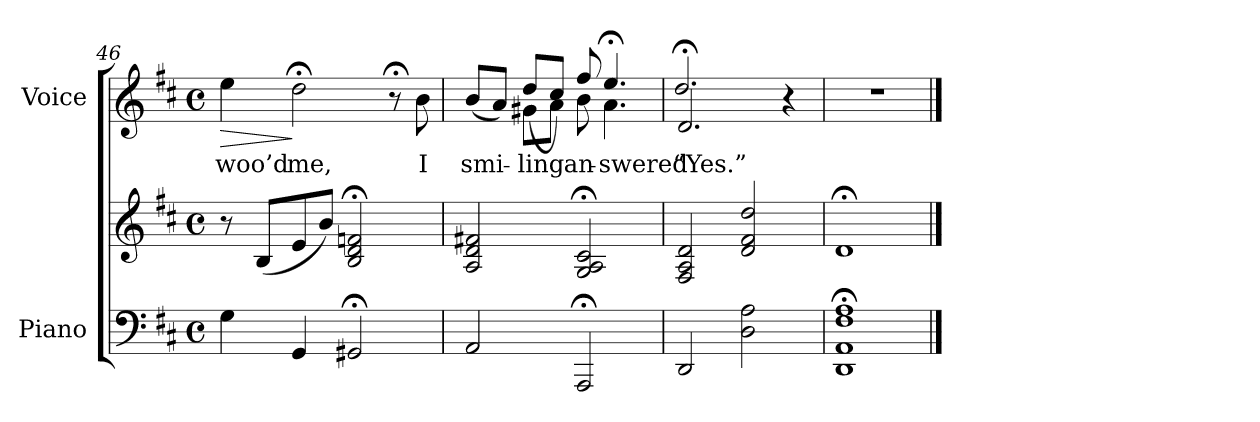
**kern	**kern	**kern	**text	**dynam
*part2	*part2	*part1	*part1	*part1
*staff3	*staff2	*staff1	*staff1	*staff1
*I"Piano	*	*I"Voice	*	*
*I'Pno	*	*	*	*
!!LO:LB:g=z
*clefF4	*clefG2	*clefG2	*	*
*k[f#c#]	*k[f#c#]	*k[f#c#]	*	*
*M4/4	*M4/4	*M4/4	*	*
*met(c)	*met(c)	*met(c)	*	*
=46	=46	=46	=46	=46
!	!	!	!LO:LY:b	!LO:HP:b
4G\	8r	4ee\	woo’d	>
.	(<8B/L	.	.	.
!	!	!	!LO:LY:b	!
4GG/	8e/	2dd;<\	me,	]
.	8b/J)	.	.	.
2GG#X;</	2B/;< 2d/;< 2fn/;<	.	.	.
.	.	8r;<	.	.
!	!	!	!LO:LY:b	!
.	.	8b\	I	.
=47	=47	=47	=47	=47
!	!	!	!LO:LY:b	!
*	*	*^	*	*
2AA/	2A/ 2d/ 2f#X/	(<8b/L	4rcyy	smi-	.
.	.	8a/J)	.	.	.
!	!	!	!	!LO:LY:b	!
.	.	8g#X\L	(>8dd/L	-ling	.
.	.	8a\J	8cc#/J)	.	.
!	!	!	!	!LO:LY:b	!
2AAA;</	2G/;< 2A/;< 2c#/;<	8b\	8ff#/	an-	.
!	!	!	!	!LO:LY:b	!
.	.	4.a;<\	4.ee/	-swered	.
=48	=48	=48	=48	=48	=48
!	!	!	!	!LO:LY:b	!
2DD/	2F#/ 2A/ 2d/	2.d;</	2.dd/	“Yes.”	.
2D\ 2A\	2d/ 2f#/ 2dd/	.	.	.	.
.	.	4r	4ryy	.	.
*	*	*v	*v	*	*
=49	=49	=49	=49	=49
*^	*	*	*	*
1F#; 1A;	1DD 1AA	1d;<	1r	.	.
*v	*v	*	*	*	*
==	==	==	==	==
*-	*-	*-	*-	*-
